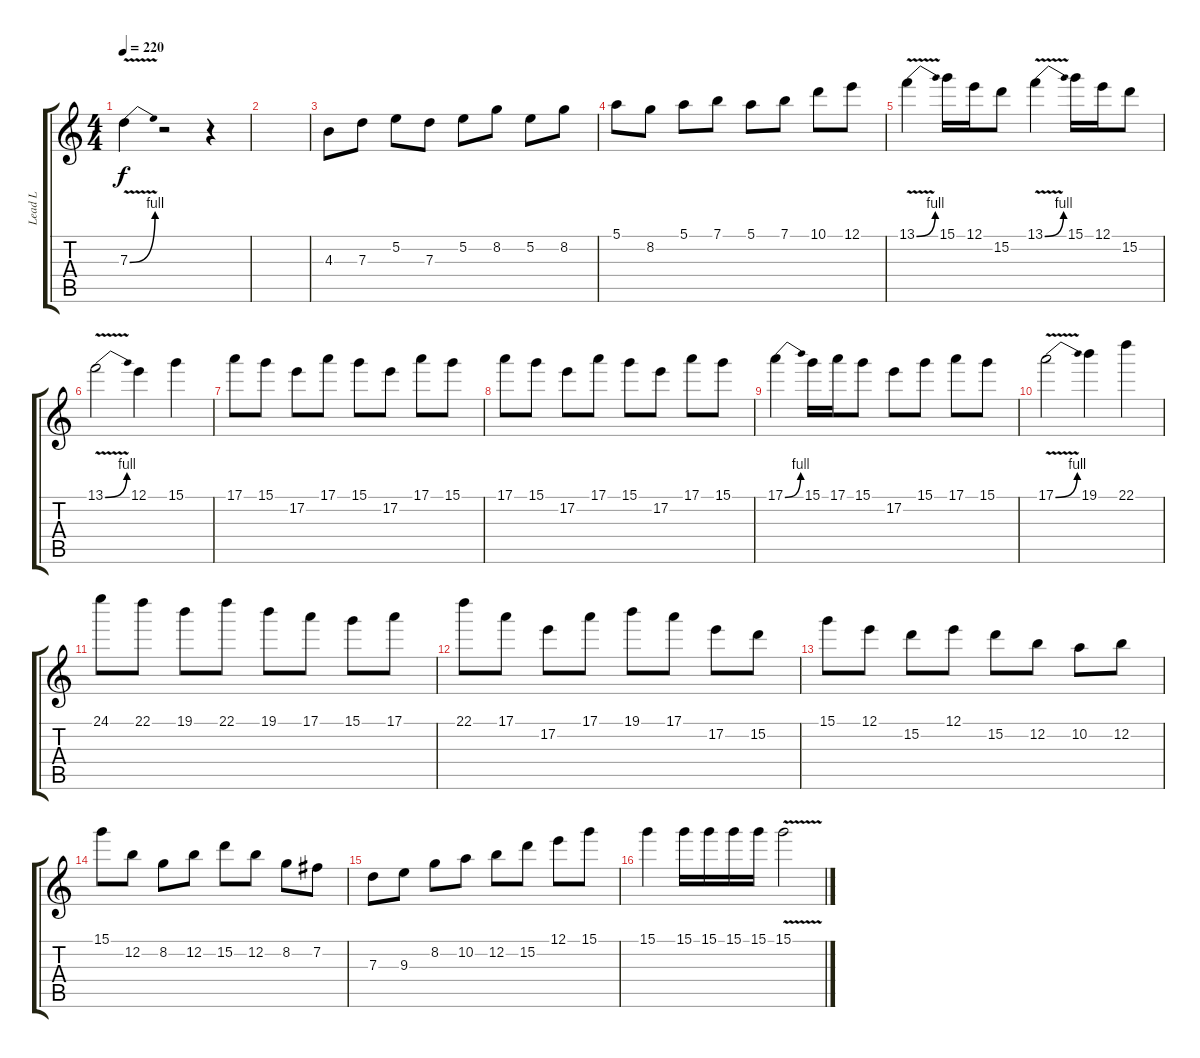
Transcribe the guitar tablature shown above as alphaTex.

\track ("Lead L" "Lead L") {instrument distortionguitar}
\staff {score tabs}
\tuning (E4 B3 G3 D3 A2 E2) {hide}
\ts (4 4)
\tempo 220
\clef g2
\ks c
7.3{be (bend 0 0 60 4) v}.4{dy f} r.2 r.4 |
|
4.3.8 7.3.8 5.2.8 7.3.8 5.2.8 8.2.8 5.2.8 8.2.8 |
5.1.8 8.2.8 5.1.8 7.1.8 5.1.8 7.1.8 10.1.8 12.1.8 |
13.1{be (bend 0 0 60 4) v}.4 15.1.16 12.1.16 15.2.8 13.1{be (bend 0 0 60 4) v}.4 15.1.16 12.1.16 15.2.8 |
13.1{be (bend 0 0 60 4) v}.2 12.1.4 15.1.4 |
17.1.8 15.1.8 17.2.8 17.1.8 15.1.8 17.2.8 17.1.8 15.1.8 |
17.1.8 15.1.8 17.2.8 17.1.8 15.1.8 17.2.8 17.1.8 15.1.8 |
17.1{be (bend 0 0 60 4)}.4 15.1.16 17.1.16 15.1.8 17.2.8 15.1.8 17.1.8 15.1.8 |
17.1{be (bend 0 0 60 4) v}.2 19.1.4 22.1.4 |
24.1.8 22.1.8 19.1.8 22.1.8 19.1.8 17.1.8 15.1.8 17.1.8 |
22.1.8 17.1.8 17.2.8 17.1.8 19.1.8 17.1.8 17.2.8 15.2.8 |
15.1.8 12.1.8 15.2.8 12.1.8 15.2.8 12.2.8 10.2.8 12.2.8 |
15.1.8 12.2.8 8.2.8 12.2.8 15.2.8 12.2.8 8.2.8 7.2.8 |
7.3.8 9.3.8 8.2.8 10.2.8 12.2.8 15.2.8 12.1.8 15.1.8 |
15.1.4 15.1.16 15.1.16 15.1.16 15.1.16 15.1{v}.2
